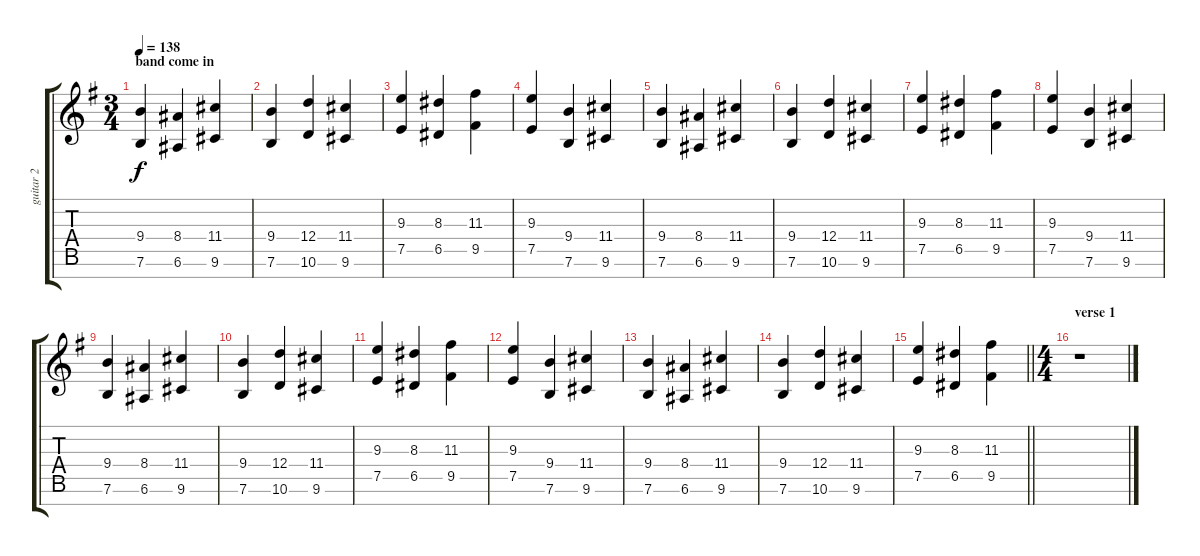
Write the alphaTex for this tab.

\track ("guitar 2" "guitar 2") {instrument distortionguitar}
\staff {score tabs}
\tuning (E4 B3 G3 D3 A2 E2 B1) {hide}
\ts (3 4)
\section ("" "band come in")
\tempo 138
\clef g2
\ks eminor
(9.4 7.6).4{dy f} (8.4 6.6).4 (11.4 9.6).4 |
(9.4 7.6).4 (12.4 10.6).4 (11.4 9.6).4 |
(9.3 7.5).4 (8.3 6.5).4 (11.3 9.5).4 |
(9.3 7.5).4 (9.4 7.6).4 (11.4 9.6).4 |
(9.4 7.6).4 (8.4 6.6).4 (11.4 9.6).4 |
(9.4 7.6).4 (12.4 10.6).4 (11.4 9.6).4 |
(9.3 7.5).4 (8.3 6.5).4 (11.3 9.5).4 |
(9.3 7.5).4 (9.4 7.6).4 (11.4 9.6).4 |
(9.4 7.6).4 (8.4 6.6).4 (11.4 9.6).4 |
(9.4 7.6).4 (12.4 10.6).4 (11.4 9.6).4 |
(9.3 7.5).4 (8.3 6.5).4 (11.3 9.5).4 |
(9.3 7.5).4 (9.4 7.6).4 (11.4 9.6).4 |
(9.4 7.6).4 (8.4 6.6).4 (11.4 9.6).4 |
(9.4 7.6).4 (12.4 10.6).4 (11.4 9.6).4 |
\barLineRight lightlight
(9.3 7.5).4 (8.3 6.5).4 (11.3 9.5).4 |
\ts (4 4)
\section ("" "verse 1")
r.1
